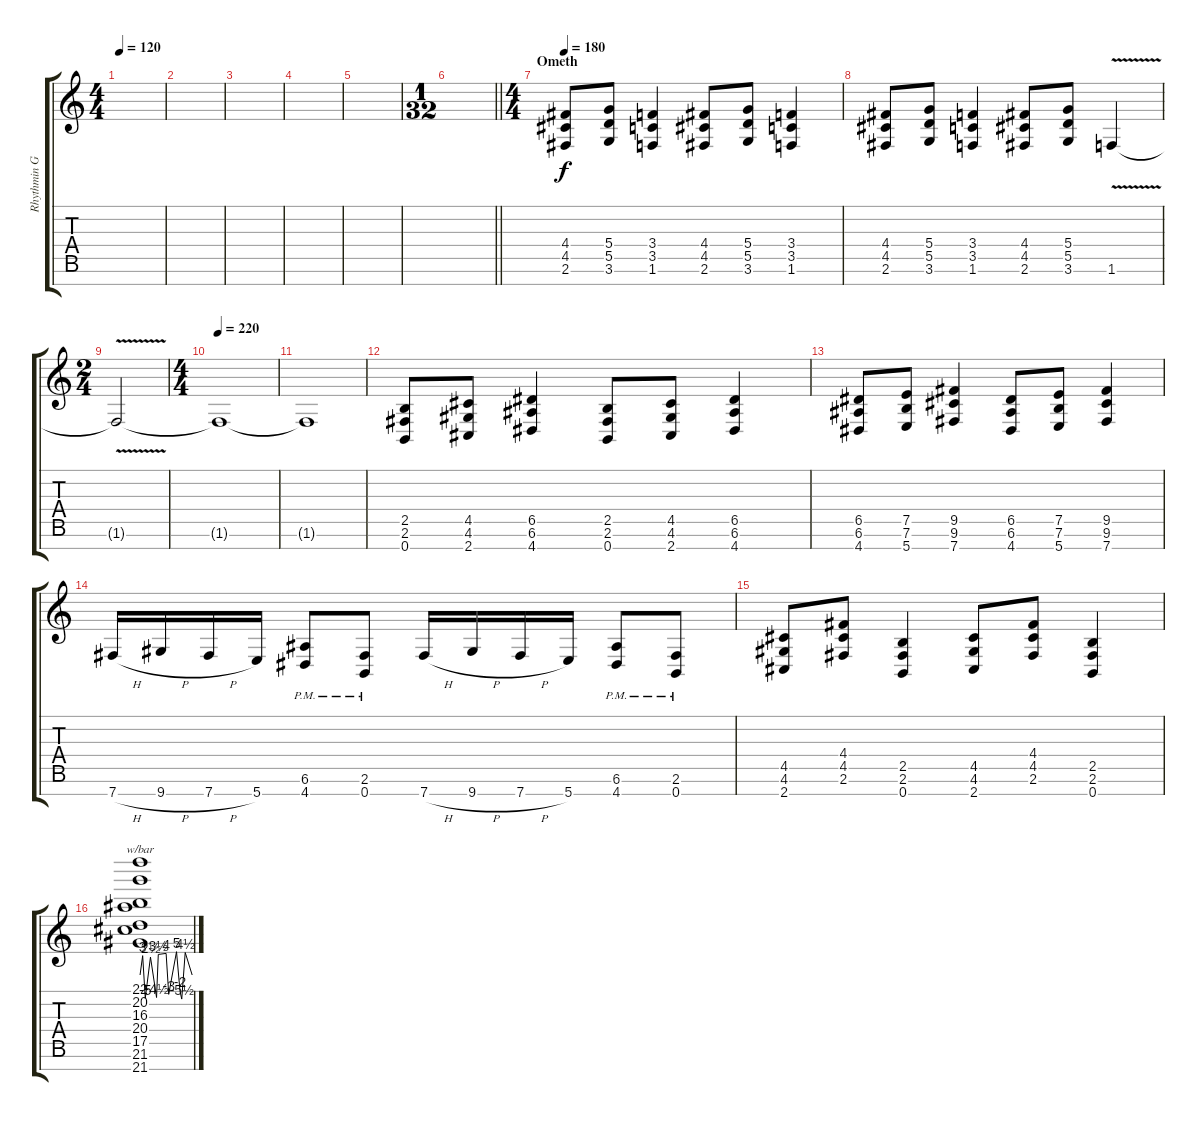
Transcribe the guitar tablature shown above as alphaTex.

\track ("Rhythmin Guitar #1" "Rhythmin G") {instrument distortionguitar}
\staff {score tabs}
\tuning (E4 B3 G3 D3 A2 E2 B1) {hide}
\ts (4 4)
\tempo 120
\clef g2
\ks c
|
|
|
|
|
\ts (1 32)
\barLineRight lightlight
|
\ts (4 4)
\section ("" "Ometh")
\tempo 180
(4.4 4.5 2.6).8{balance 5} (5.4 5.5 3.6).8 (3.4 3.5 1.6).4 (4.4 4.5 2.6).8 (5.4 5.5 3.6).8 (3.4 3.5 1.6).4 |
(4.4 4.5 2.6).8 (5.4 5.5 3.6).8 (3.4 3.5 1.6).4 (4.4 4.5 2.6).8 (5.4 5.5 3.6).8 1.6{v}.4 |
\ts (2 4)
1.6{t}.2 |
\ts (4 4)
\tempo 220
1.6{t}.1 |
1.6{t}.1 |
(2.5 2.6 0.7).8 (4.5 4.6 2.7).8 (6.5 6.6 4.7).4 (2.5 2.6 0.7).8 (4.5 4.6 2.7).8 (6.5 6.6 4.7).4 |
(6.5 6.6 4.7).8 (7.5 7.6 5.7).8 (9.5 9.6 7.7).4 (6.5 6.6 4.7).8 (7.5 7.6 5.7).8 (9.5 9.6 7.7).4 |
7.7{h}.16 9.7{h}.16 7.7{h}.16 5.7.16 (6.6{pm} 4.7{pm}).8 (2.6{pm} 0.7{pm}).8 7.7{h}.16 9.7{h}.16 7.7{h}.16 5.7.16 (6.6{pm} 4.7{pm}).8 (2.6{pm} 0.7{pm}).8 |
(4.5 4.6 2.7).8 (4.4 4.5 2.6).8 (2.5 2.6 0.7).4 (4.5 4.6 2.7).8 (4.4 4.5 2.6).8 (2.5 2.6 0.7).4 |
(22.1 20.2 16.3 20.4 17.5 21.6 21.7).1{tbe (custom default 0 0 3 12 6 -20 12 10 19 -18 21 14 30 16 33 -12 42 20 46 -8 48 -22 52 18 60 0)}
